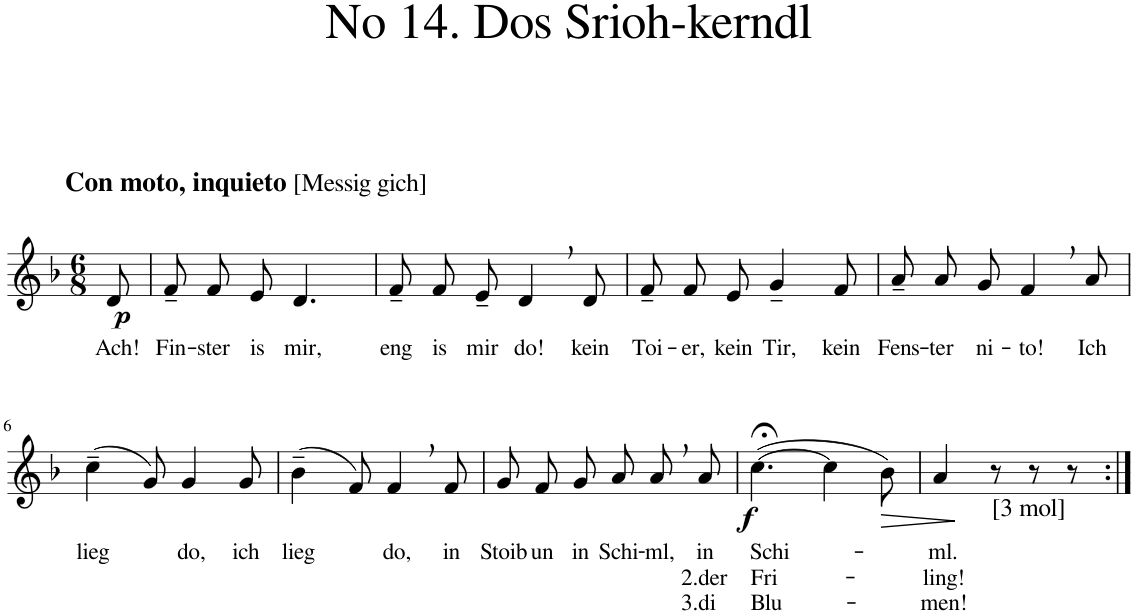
**kern	**text	**text	**text	**dynam
*part1	*part1	*part1	*part1	*part1
*staff1	*staff1	*staff1	*staff1	*staff1
*I"Klavier	*	*	*	*
*I'Klav.	*	*	*	*
*clefG2	*	*	*	*
*k[b-]	*	*	*	*
*M6/8	*	*	*	*
=1	=1	=1	=1	=1
!LO:TX:a:B:t=Con moto, inquieto	!	!	!	!
!LO:TX:a:t=[Messig gich]	!	!	!	!
!	!LO:LY:b	!	!	!LO:DY:b
8d/	Ach!	.	.	p
=2	=2	=2	=2	=2
!	!LO:LY:b	!	!	!
8f~/L	Fin-	.	.	.
!	!LO:LY:b	!	!	!
8f/	-ster	.	.	.
!	!LO:LY:b	!	!	!
8e/J	is	.	.	.
!	!LO:LY:b	!	!	!
4.d/	mir,	.	.	.
=3	=3	=3	=3	=3
!	!LO:LY:b	!	!	!
8f~/L	eng	.	.	.
!	!LO:LY:b	!	!	!
8f/	is	.	.	.
!	!LO:LY:b	!	!	!
8e~/J	mir	.	.	.
!	!LO:LY:b	!	!	!
4d,/	do!	.	.	.
!	!LO:LY:b	!	!	!
8d/	kein	.	.	.
=4	=4	=4	=4	=4
!	!LO:LY:b	!	!	!
8f~/L	Toi-	.	.	.
!	!LO:LY:b	!	!	!
8f/	-er,	.	.	.
!	!LO:LY:b	!	!	!
8e/J	kein	.	.	.
!	!LO:LY:b	!	!	!
4g~/	Tir,	.	.	.
!	!LO:LY:b	!	!	!
8f/	kein	.	.	.
=5	=5	=5	=5	=5
!	!LO:LY:b	!	!	!
8a~/L	Fens-	.	.	.
!	!LO:LY:b	!	!	!
8a/	-ter	.	.	.
!	!LO:LY:b	!	!	!
8g/J	ni-	.	.	.
!	!LO:LY:b	!	!	!
4f,/	-to!	.	.	.
!	!LO:LY:b	!	!	!
8a/	Ich	.	.	.
!!LO:LB:g=z
=6	=6	=6	=6	=6
!	!LO:LY:b	!	!	!
(4cc~\	lieg	.	.	.
8g/)	.	.	.	.
!	!LO:LY:b	!	!	!
4g/	do,	.	.	.
!	!LO:LY:b	!	!	!
8g/	ich	.	.	.
=7	=7	=7	=7	=7
!	!LO:LY:b	!	!	!
(4b-~\	lieg	.	.	.
8f/)	.	.	.	.
!	!LO:LY:b	!	!	!
4f,/	do,	.	.	.
!	!LO:LY:b	!	!	!
8f/	in	.	.	.
=8	=8	=8	=8	=8
!	!LO:LY:b	!	!	!
8g/L	Stoib	.	.	.
!	!LO:LY:b	!	!	!
8f/	un	.	.	.
!	!LO:LY:b	!	!	!
8g/J	in	.	.	.
!	!LO:LY:b	!	!	!
8a/L	Schi-	.	.	.
!	!LO:LY:b	!	!	!
8a,/	-ml,	.	.	.
!	!LO:LY:b	!LO:LY:b	!LO:LY:b	!
8a/J	in	2.der	3.di	.
=9	=9	=9	=9	=9
!	!LO:LY:b	!LO:LY:b	!LO:LY:b	!LO:DY:b
([4.cc;<\	Schi-	Fri-	Blu-	f
4cc\]	.	.	.	.
!	!	!	!	!LO:HP:b
8b-\)	.	.	.	>
.	.	.	.	]
=10	=10	=10	=10	=10
!LO:TX:b:t=[3 mol]	!	!	!	!
!	!LO:LY:b	!LO:LY:b	!LO:LY:b	!
4a/	-ml.	-ling!	-men!	.
8r	.	.	.	.
8r	.	.	.	.
8r	.	.	.	.
=:|!	=:|!	=:|!	=:|!	=:|!
*-	*-	*-	*-	*-
